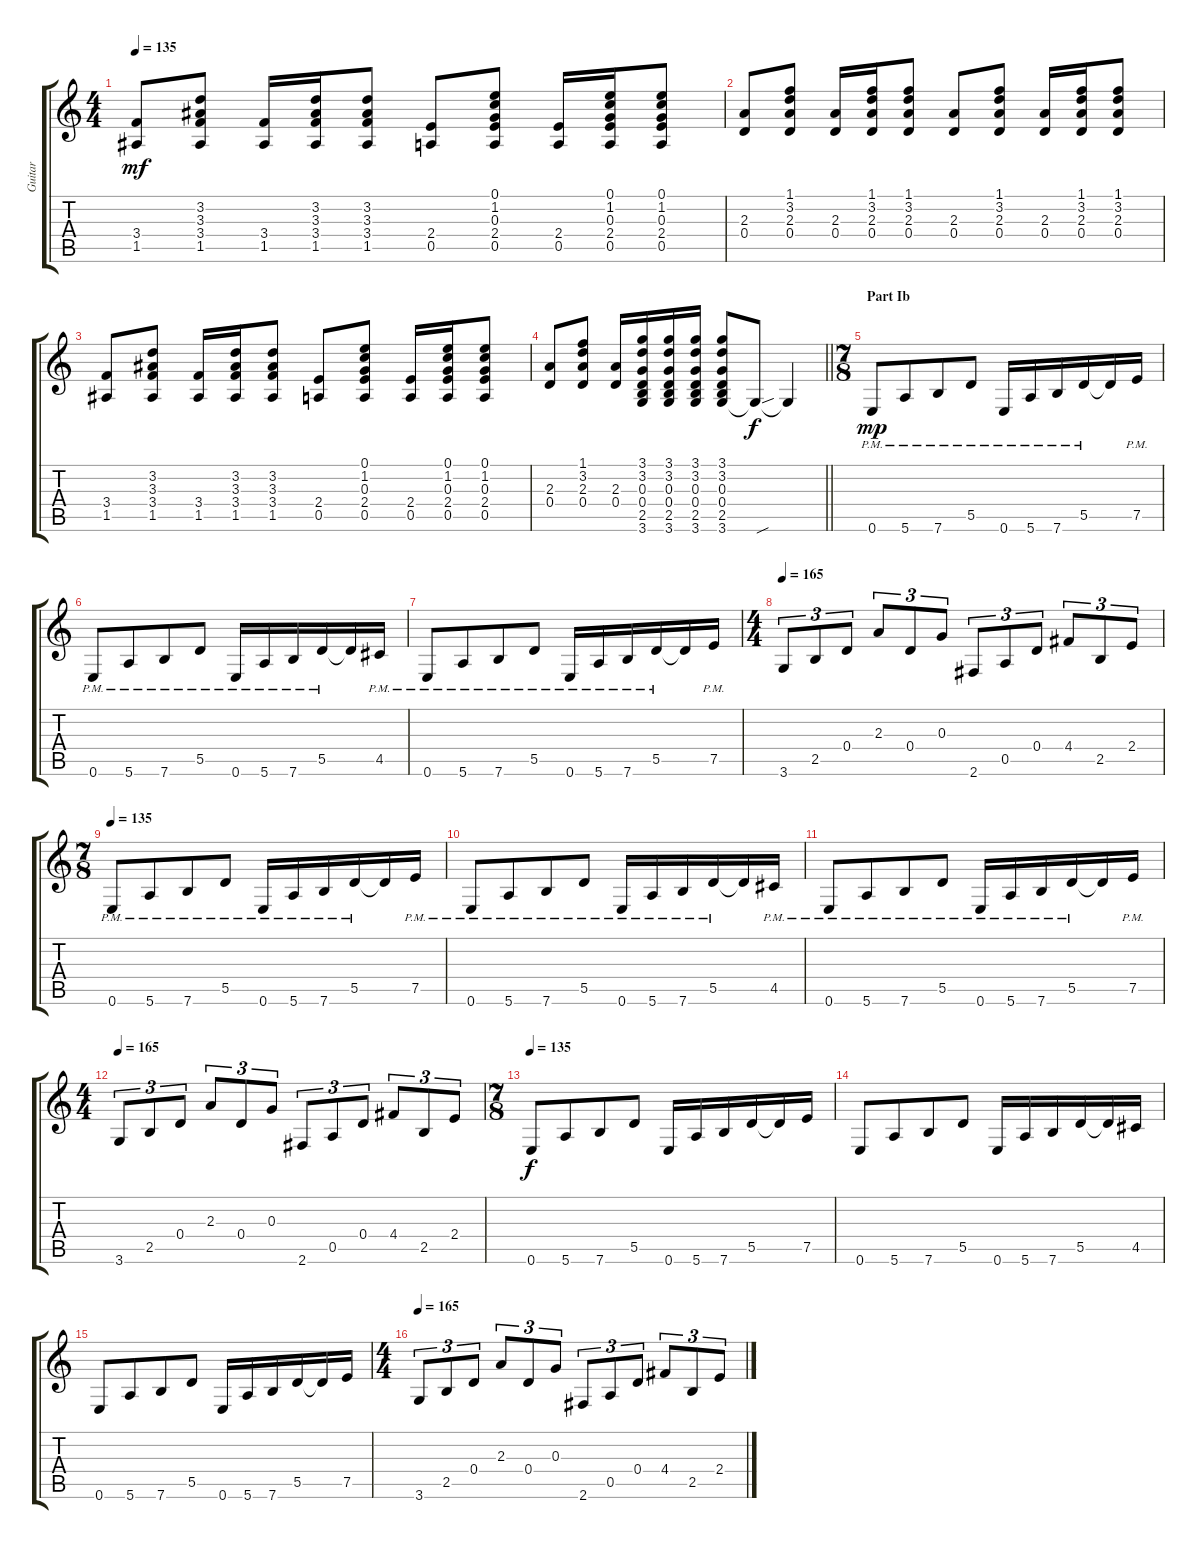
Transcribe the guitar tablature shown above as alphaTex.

\track ("Guitar" "Guitar") {instrument acousticguitarsteel}
\staff {score tabs}
\tuning (E4 B3 G3 D3 A2 E2) {hide}
\ts (4 4)
\tempo 135
\clef g2
\ks c
(3.4 1.5).8{dy mf} (3.2 3.3 3.4 1.5).8 (3.4 1.5).16 (3.2 3.3 3.4 1.5).16 (3.2 3.3 3.4 1.5).8 (2.4 0.5).8 (0.1 1.2 0.3 2.4 0.5).8 (2.4 0.5).16 (0.1 1.2 0.3 2.4 0.5).16 (0.1 1.2 0.3 2.4 0.5).8 |
(2.3 0.4).8 (1.1 3.2 2.3 0.4).8 (2.3 0.4).16 (1.1 3.2 2.3 0.4).16 (1.1 3.2 2.3 0.4).8 (2.3 0.4).8 (1.1 3.2 2.3 0.4).8 (2.3 0.4).16 (1.1 3.2 2.3 0.4).16 (1.1 3.2 2.3 0.4).8 |
(3.4 1.5).8 (3.2 3.3 3.4 1.5).8 (3.4 1.5).16 (3.2 3.3 3.4 1.5).16 (3.2 3.3 3.4 1.5).8 (2.4 0.5).8 (0.1 1.2 0.3 2.4 0.5).8 (2.4 0.5).16 (0.1 1.2 0.3 2.4 0.5).16 (0.1 1.2 0.3 2.4 0.5).8 |
\barLineRight lightlight
(2.3 0.4).8 (1.1 3.2 2.3 0.4).8 (2.3 0.4).16 (3.1 3.2 0.3 0.4 2.5 3.6).16 (3.1 3.2 0.3 0.4 2.5 3.6).16 (3.1 3.2 0.3 0.4 2.5 3.6).16 (3.1 3.2 0.3 0.4 2.5 3.6).8 3.6{sou t}.8{dy f} 3.6{t}.4 |
\ts (7 8)
\section ("" "Part Ib")
0.6{pm}.8{dy mp} 5.6{pm}.8 7.6{pm}.8 5.5{pm}.8 0.6{pm}.16 5.6{pm}.16 7.6{pm}.16 5.5{pm}.16 5.5{t}.16 7.5{pm}.16 |
0.6{pm}.8 5.6{pm}.8 7.6{pm}.8 5.5{pm}.8 0.6{pm}.16 5.6{pm}.16 7.6{pm}.16 5.5{pm}.16 5.5{t}.16 4.5{pm}.16 |
0.6{pm}.8 5.6{pm}.8 7.6{pm}.8 5.5{pm}.8 0.6{pm}.16 5.6{pm}.16 7.6{pm}.16 5.5{pm}.16 5.5{t}.16 7.5{pm}.16 |
\ts (4 4)
\tempo 165
3.6.8{tu (3 2)} 2.5.8{tu (3 2)} 0.4.8{tu (3 2)} 2.3.8{tu (3 2)} 0.4.8{tu (3 2)} 0.3.8{tu (3 2)} 2.6.8{tu (3 2)} 0.5.8{tu (3 2)} 0.4.8{tu (3 2)} 4.4.8{tu (3 2)} 2.5.8{tu (3 2)} 2.4.8{tu (3 2)} |
\ts (7 8)
\tempo 135
0.6{pm}.8 5.6{pm}.8 7.6{pm}.8 5.5{pm}.8 0.6{pm}.16 5.6{pm}.16 7.6{pm}.16 5.5{pm}.16 5.5{t}.16 7.5{pm}.16 |
0.6{pm}.8 5.6{pm}.8 7.6{pm}.8 5.5{pm}.8 0.6{pm}.16 5.6{pm}.16 7.6{pm}.16 5.5{pm}.16 5.5{t}.16 4.5{pm}.16 |
0.6{pm}.8 5.6{pm}.8 7.6{pm}.8 5.5{pm}.8 0.6{pm}.16 5.6{pm}.16 7.6{pm}.16 5.5{pm}.16 5.5{t}.16 7.5{pm}.16 |
\ts (4 4)
\tempo 165
3.6.8{tu (3 2)} 2.5.8{tu (3 2)} 0.4.8{tu (3 2)} 2.3.8{tu (3 2)} 0.4.8{tu (3 2)} 0.3.8{tu (3 2)} 2.6.8{tu (3 2)} 0.5.8{tu (3 2)} 0.4.8{tu (3 2)} 4.4.8{tu (3 2)} 2.5.8{tu (3 2)} 2.4.8{tu (3 2)} |
\ts (7 8)
\tempo 135
0.6.8{dy f} 5.6.8 7.6.8 5.5.8 0.6.16 5.6.16 7.6.16 5.5.16 5.5{t}.16 7.5.16 |
0.6.8 5.6.8 7.6.8 5.5.8 0.6.16 5.6.16 7.6.16 5.5.16 5.5{t}.16 4.5.16 |
0.6.8 5.6.8 7.6.8 5.5.8 0.6.16 5.6.16 7.6.16 5.5.16 5.5{t}.16 7.5.16 |
\ts (4 4)
\tempo 165
3.6.8{tu (3 2)} 2.5.8{tu (3 2)} 0.4.8{tu (3 2)} 2.3.8{tu (3 2)} 0.4.8{tu (3 2)} 0.3.8{tu (3 2)} 2.6.8{tu (3 2)} 0.5.8{tu (3 2)} 0.4.8{tu (3 2)} 4.4.8{tu (3 2)} 2.5.8{tu (3 2)} 2.4.8{tu (3 2)}
